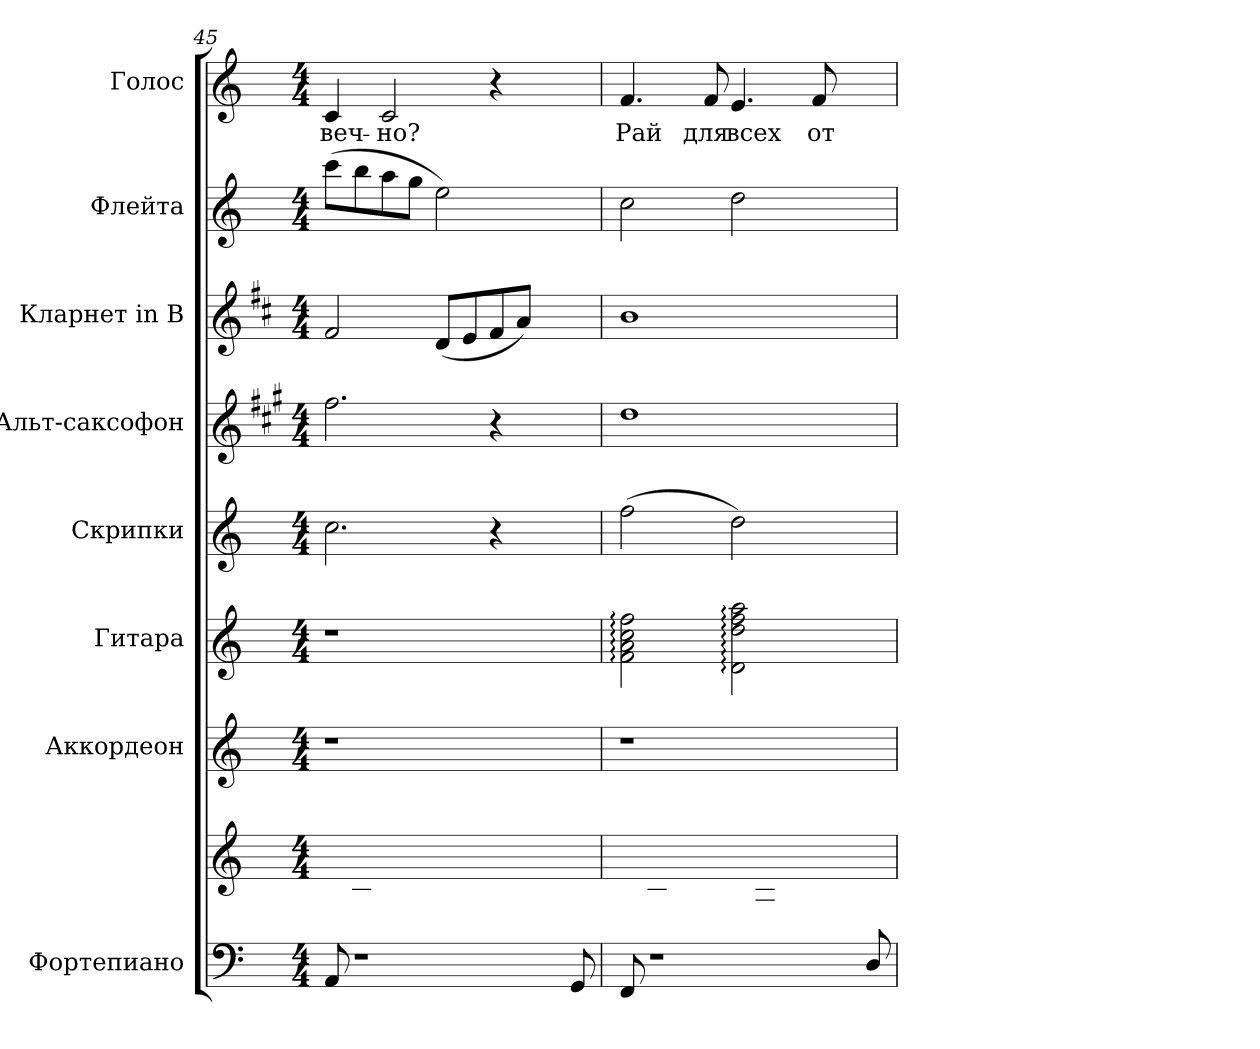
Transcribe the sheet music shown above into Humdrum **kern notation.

**kern	**kern	**kern	**kern	**kern	**kern	**kern	**kern	**kern	**text
*part8	*part8	*part7	*part6	*part5	*part4	*part3	*part2	*part1	*part1
*staff9	*staff8	*staff7	*staff6	*staff5	*staff4	*staff3	*staff2	*staff1	*staff1
*I"Фортепиано	*	*I"Аккордеон	*I"Гитара	*I"Скрипки	*I"Альт-саксофон	*I"Кларнет in B	*I"Флейта	*I"Голос	*
*clefF4	*clefG2	*clefG2	*clefG2	*clefG2	*clefG2	*clefG2	*clefG2	*clefG2	*
*	*	*	*ITrd7c12	*	*ITrd5c9	*ITrd1c2	*	*	*
*k[]	*k[]	*k[]	*k[]	*k[]	*k[]	*k[]	*k[]	*k[]	*
*C:	*C:	*C:	*C:	*C:	*C:	*C:	*C:	*C:	*
*M4/4	*M4/4	*M4/4	*M4/4	*M4/4	*M4/4	*M4/4	*M4/4	*M4/4	*
=45	=45	=45	=45	=45	=45	=45	=45	=45	=45
!	!	!	!	!	!	!	!	!	!LO:LY:b:color=#000000
8AAi/L	8ryy	1r	1r	2.cci\	2.ai\	2ei/	(8ccci\L	4ci/	веч-
1r	8ci\	.	.	.	.	.	8bbi\	.	.
!	!	!	!	!	!	!	!	!	!LO:LY:b:color=#000000
.	8ei\	.	.	.	.	.	8aai\	2ci/	но?
.	8ai\J	.	.	.	.	.	8ggi\J	.	.
.	8ryy	.	.	.	.	(8ci/L	2eei\)	.	.
.	8ei\	.	.	.	.	8di/	.	.	.
.	8ai\	.	.	4r	4r	8ei/	.	4r	.
.	8cci\J	.	.	.	.	8gi/J)	.	.	.
.	4ryy	4ryy	4ryy	4ryy	4ryy	4ryy	4ryy	4ryy	.
8GGi/L	.	.	.	.	.	.	.	.	.
=46	=46	=46	=46	=46	=46	=46	=46	=46	=46
!	!	!	!	!	!	!	!	!	!LO:LY:b:color=#000000
8FFi/L	8ryy	1r	2Fi\: 2Ai: 2ci: 2fi:	(2ffi\	1fi	1ai	2cci\	4.fi/	Рай
1r	8ci\	.	.	.	.	.	.	.	.
.	8fi\	.	.	.	.	.	.	.	.
!	!	!	!	!	!	!	!	!	!LO:LY:b:color=#000000
.	8ai\J	.	.	.	.	.	.	8fi/	для
!	!	!	!	!	!	!	!	!	!LO:LY:b:color=#000000
.	8ryy	.	2Di\: 2di: 2fi: 2ai:	2ddi\)	.	.	2ddi\	4.ei/	всех
.	8Ai\	.	.	.	.	.	.	.	.
.	8di\	.	.	.	.	.	.	.	.
!	!	!	!	!	!	!	!	!	!LO:LY:b:color=#000000
.	8fi\J	.	.	.	.	.	.	8fi/	от-
.	4ryy	4ryy	4ryy	4ryy	4ryy	4ryy	4ryy	4ryy	.
8Di/L	.	.	.	.	.	.	.	.	.
=	=	=	=	=	=	=	=	=	=
*-	*-	*-	*-	*-	*-	*-	*-	*-	*-
